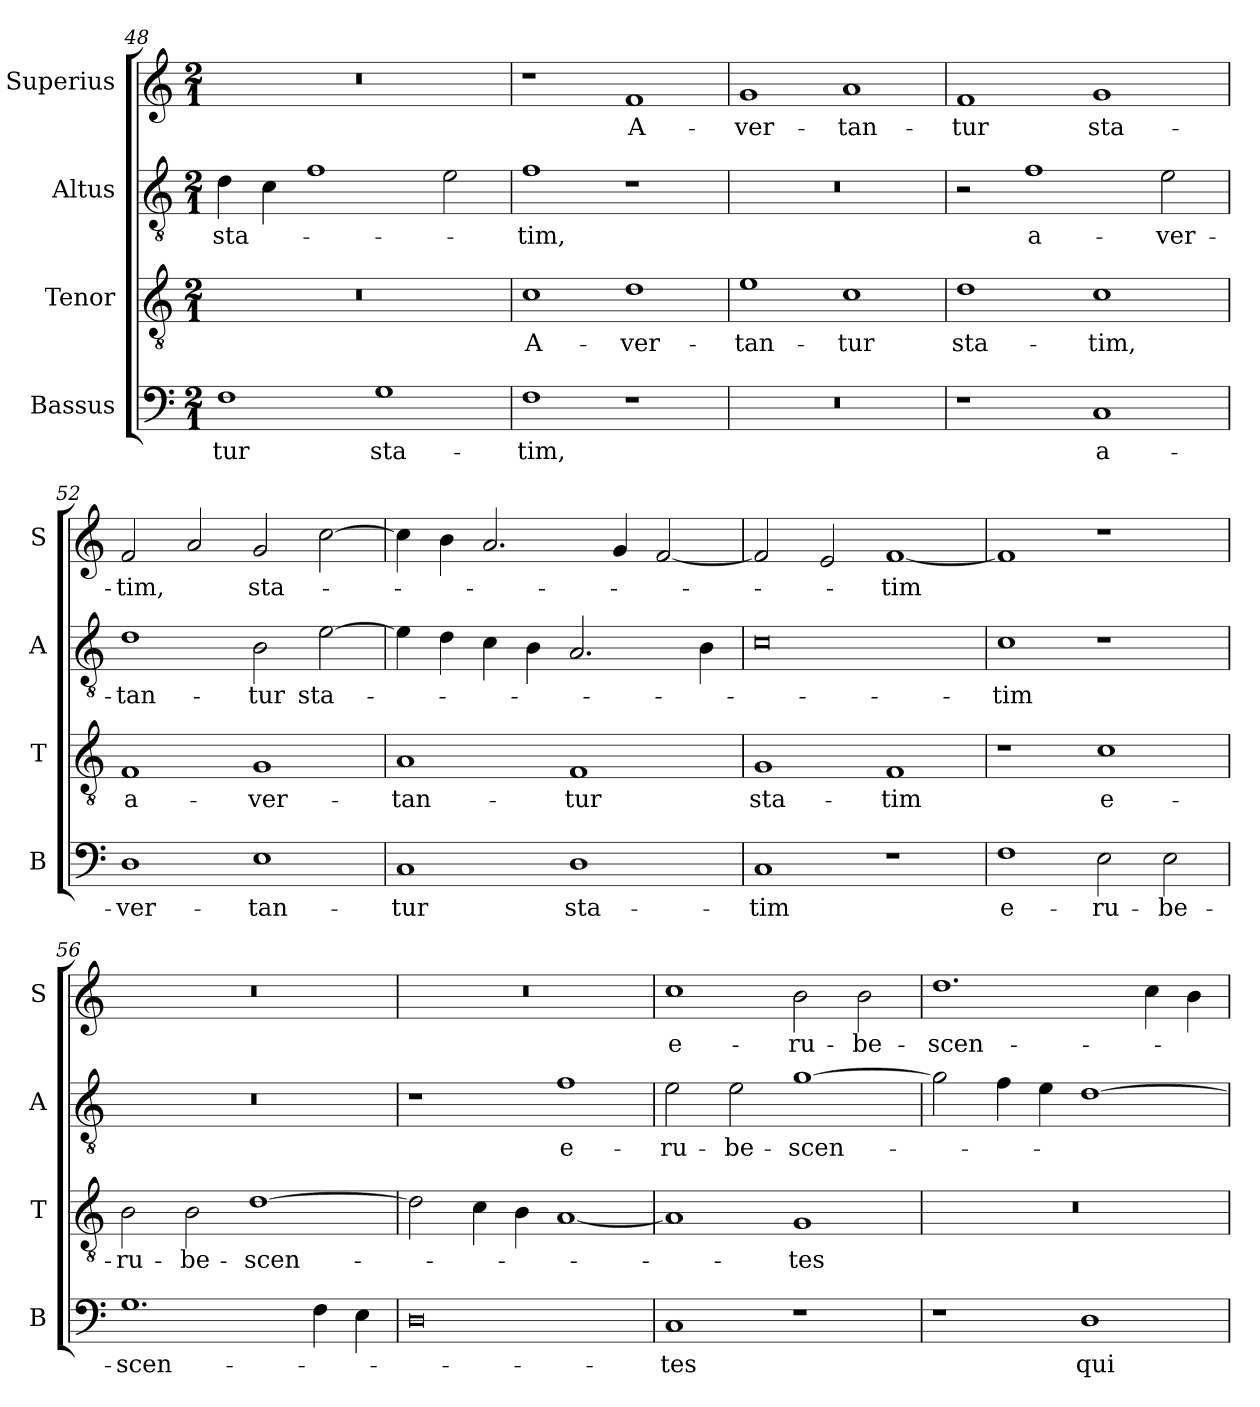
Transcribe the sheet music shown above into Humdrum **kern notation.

**kern	**text	**kern	**text	**kern	**text	**kern	**text
*part4	*part4	*part3	*part3	*part2	*part2	*part1	*part1
*staff4	*staff4	*staff3	*staff3	*staff2	*staff2	*staff1	*staff1
*I"Bassus	*	*I"Tenor	*	*I"Altus	*	*I"Superius	*
*I'B	*	*I'T	*	*I'A	*	*I'S	*
*clefF4	*	*clefGv2	*	*clefGv2	*	*clefG2	*
*k[]	*	*k[]	*	*k[]	*	*k[]	*
*M2/1	*	*M2/1	*	*M2/1	*	*M2/1	*
=48	=48	=48	=48	=48	=48	=48	=48
1F	-tur	0r	.	4d	sta-	0r	.
.	.	.	.	4c	.	.	.
.	.	.	.	1f	.	.	.
1G	sta-	.	.	.	.	.	.
.	.	.	.	2e	.	.	.
=49	=49	=49	=49	=49	=49	=49	=49
1F	-tim,	1c	A-	1f	-tim,	1r	.
1r	.	1d	-ver-	1r	.	1f	A-
=50	=50	=50	=50	=50	=50	=50	=50
0r	.	1e	-tan-	0r	.	1g	-ver-
.	.	1c	-tur	.	.	1a	-tan-
=51	=51	=51	=51	=51	=51	=51	=51
1r	.	1d	sta-	2r	.	1f	-tur
.	.	.	.	1f	a-	.	.
1C	a-	1c	-tim,	.	.	1g	sta-
.	.	.	.	2e	-ver-	.	.
=52	=52	=52	=52	=52	=52	=52	=52
1D	-ver-	1F	a-	1d	-tan-	2f	-tim,
.	.	.	.	.	.	2a	.
1E	-tan-	1G	-ver-	2B	-tur	2g	sta-
.	.	.	.	[2e	sta-	[2cc	.
=53	=53	=53	=53	=53	=53	=53	=53
1C	-tur	1A	-tan-	4e]	.	4cc]	.
.	.	.	.	4d	.	4b	.
.	.	.	.	4c	.	2.a	.
.	.	.	.	4B	.	.	.
1D	sta-	1F	-tur	2.A	.	.	.
.	.	.	.	.	.	4g	.
.	.	.	.	.	.	[2f	.
.	.	.	.	4B	.	.	.
=54	=54	=54	=54	=54	=54	=54	=54
1C	-tim	1G	sta-	0c	.	2f]	.
.	.	.	.	.	.	2e	.
1r	.	1F	-tim	.	.	[1f	-tim
=55	=55	=55	=55	=55	=55	=55	=55
1F	e-	1r	.	1c	-tim	1f]	.
2E	-ru-	1c	e-	1r	.	1r	.
2E	-be-	.	.	.	.	.	.
=56	=56	=56	=56	=56	=56	=56	=56
1.G	-scen-	2B	-ru-	0r	.	0r	.
.	.	2B	-be-	.	.	.	.
.	.	[1d	-scen-	.	.	.	.
4F	.	.	.	.	.	.	.
4E	.	.	.	.	.	.	.
=57	=57	=57	=57	=57	=57	=57	=57
0D	.	2d]	.	1r	.	0r	.
.	.	4c	.	.	.	.	.
.	.	4B	.	.	.	.	.
.	.	[1A	.	1f	e-	.	.
=58	=58	=58	=58	=58	=58	=58	=58
1C	-tes	1A]	.	2e	-ru-	1cc	e-
.	.	.	.	2e	-be-	.	.
1r	.	1G	-tes	[1g	-scen-	2b	-ru-
.	.	.	.	.	.	2b	-be-
=59	=59	=59	=59	=59	=59	=59	=59
1r	.	0r	.	2g]	.	1.dd	-scen-
.	.	.	.	4f	.	.	.
.	.	.	.	4e	.	.	.
1D	qui	.	.	[1d	.	.	.
.	.	.	.	.	.	4cc	.
.	.	.	.	.	.	4b	.
=	=	=	=	=	=	=	=
*-	*-	*-	*-	*-	*-	*-	*-
